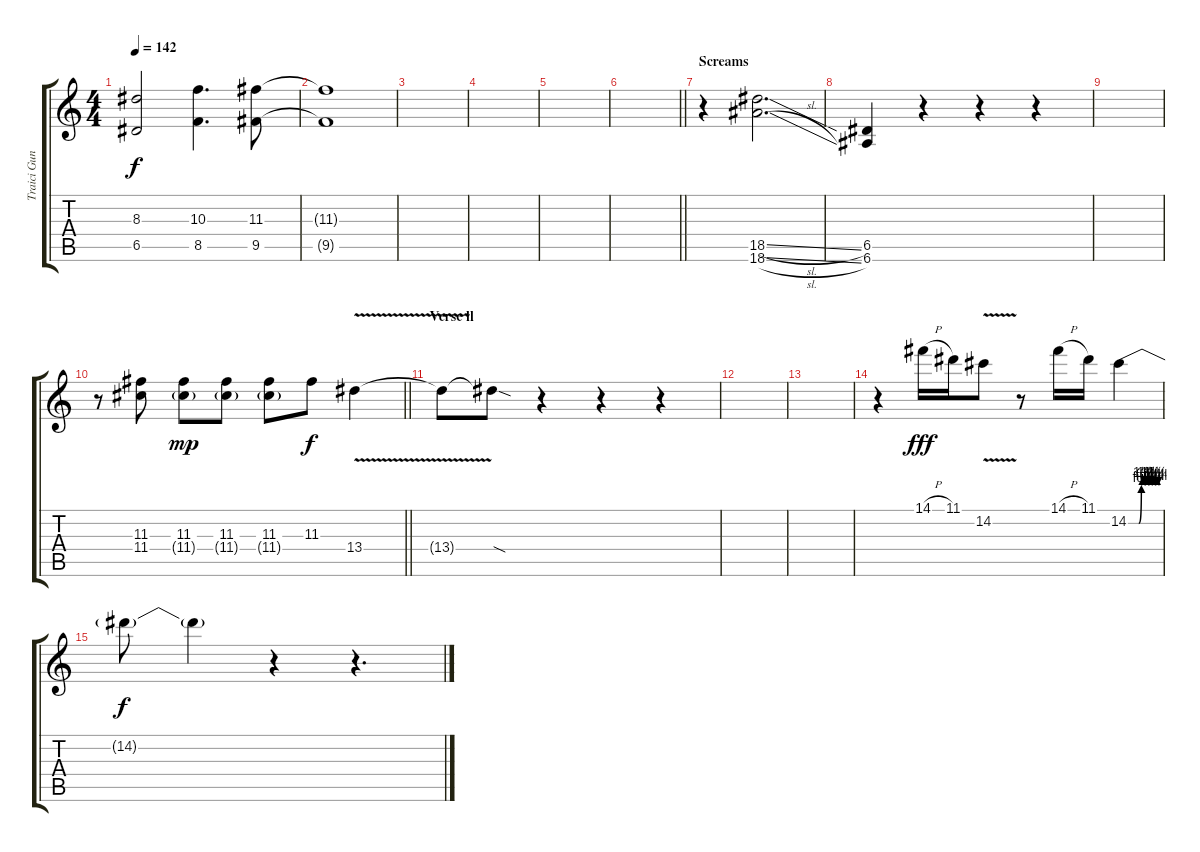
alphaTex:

\track ("Traici Guns" "Traici Gun") {instrument distortionguitar}
\staff {score tabs}
\tuning (E4 B3 G3 D3 A2 E2) {hide}
\ts (4 4)
\tempo 142
\clef g2
\ks c
(8.3 6.5).2{dy f} (10.3 8.5).4{d} (11.3 9.5).8 |
(11.3{t} 9.5{t}).1 |
|
|
|
\barLineRight lightlight
|
\section ("" "Screams")
r.4{volume 12} (18.5{sl} 18.6{sl}).2{d} |
(6.5 6.6).4 r.4 r.4 r.4 |
|
\barLineRight lightlight
r.8 (11.3 11.4).8 (11.3 11.4{g}).8{dy mp} (11.3 11.4{g}).8 (11.3 11.4{g}).8 11.3.8{dy f} 13.4{v}.4 |
\section ("" "Verse ll")
13.4{t}.8 13.4{sod t}.8 r.4 r.4 r.4 |
|
|
r.4 14.1{h}.16{dy fff} 11.1.16 14.2{v}.8 r.8 14.1{h}.16 11.1.16 14.2{be (custom 0 0 20 0 25 4 27 5 31 4 35 5 38 4 42 5 45 4 48 5 51 4 55 5 58 4 60 4)}.4 |
14.2{t}.8{dy f} 14.2{t}.4 r.4 r.4{d}
